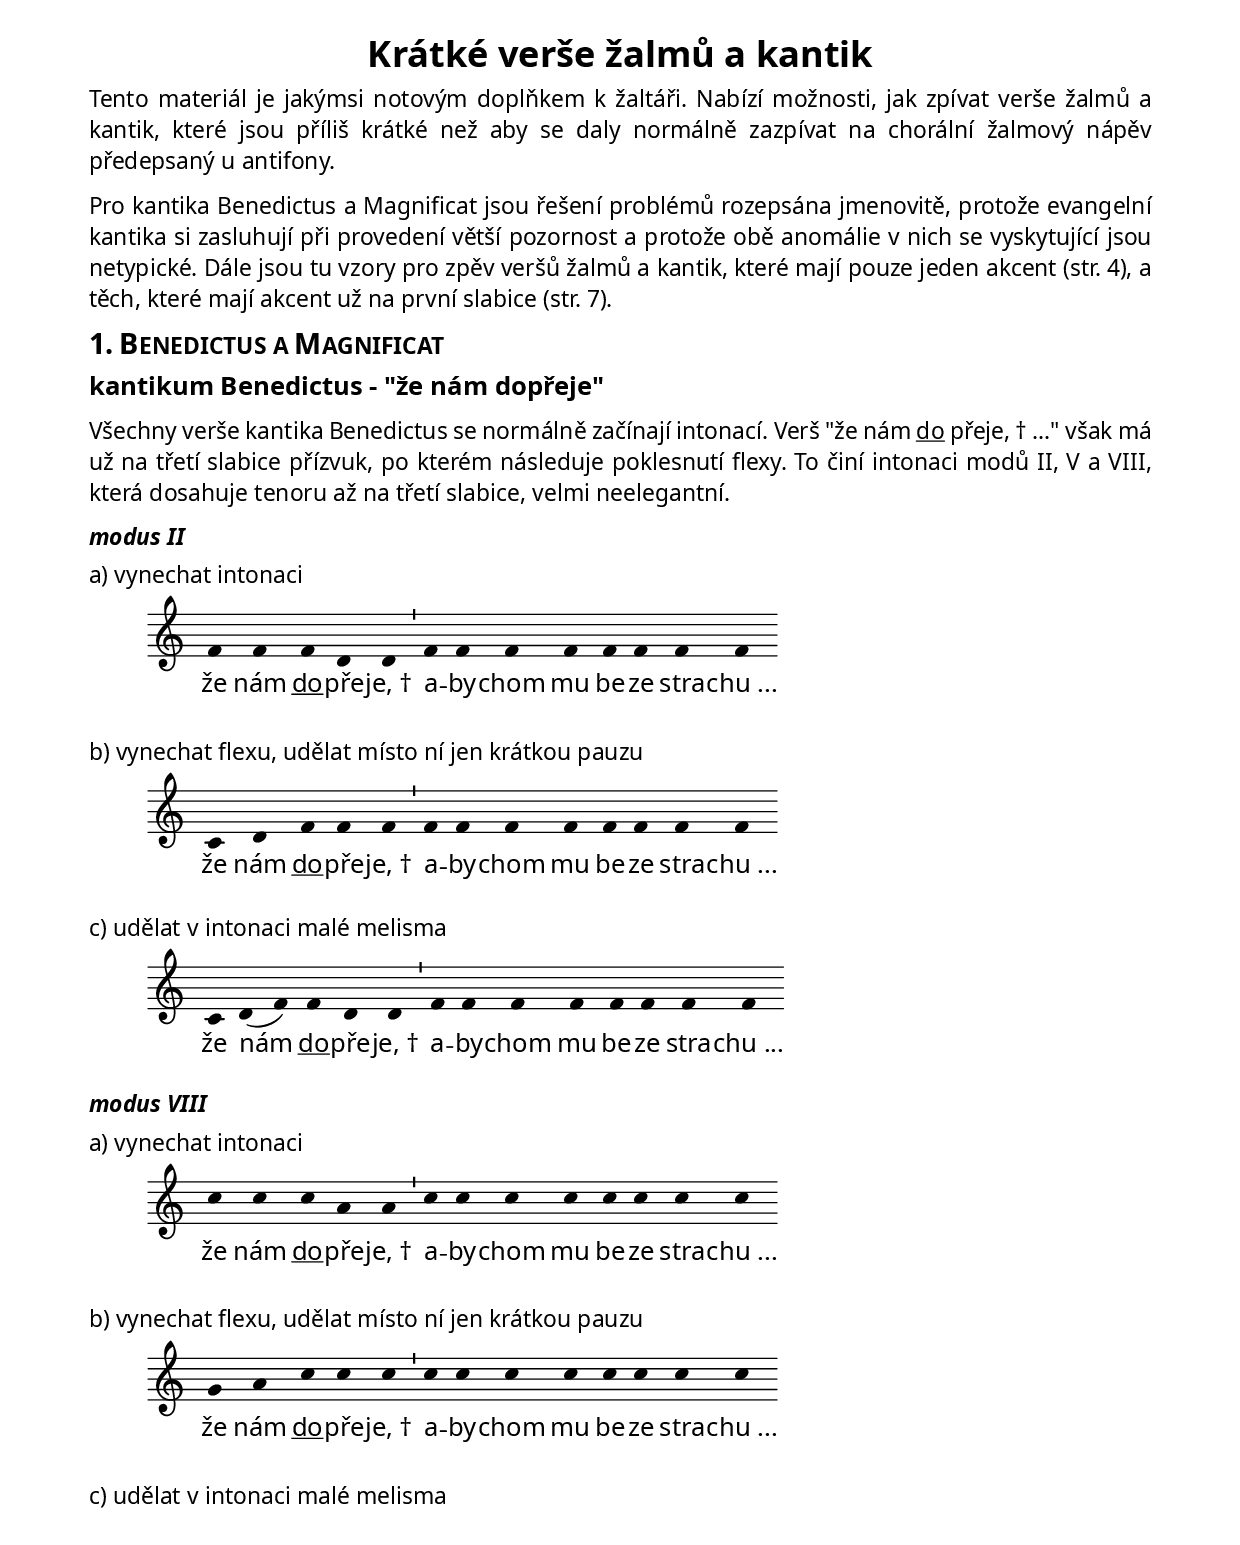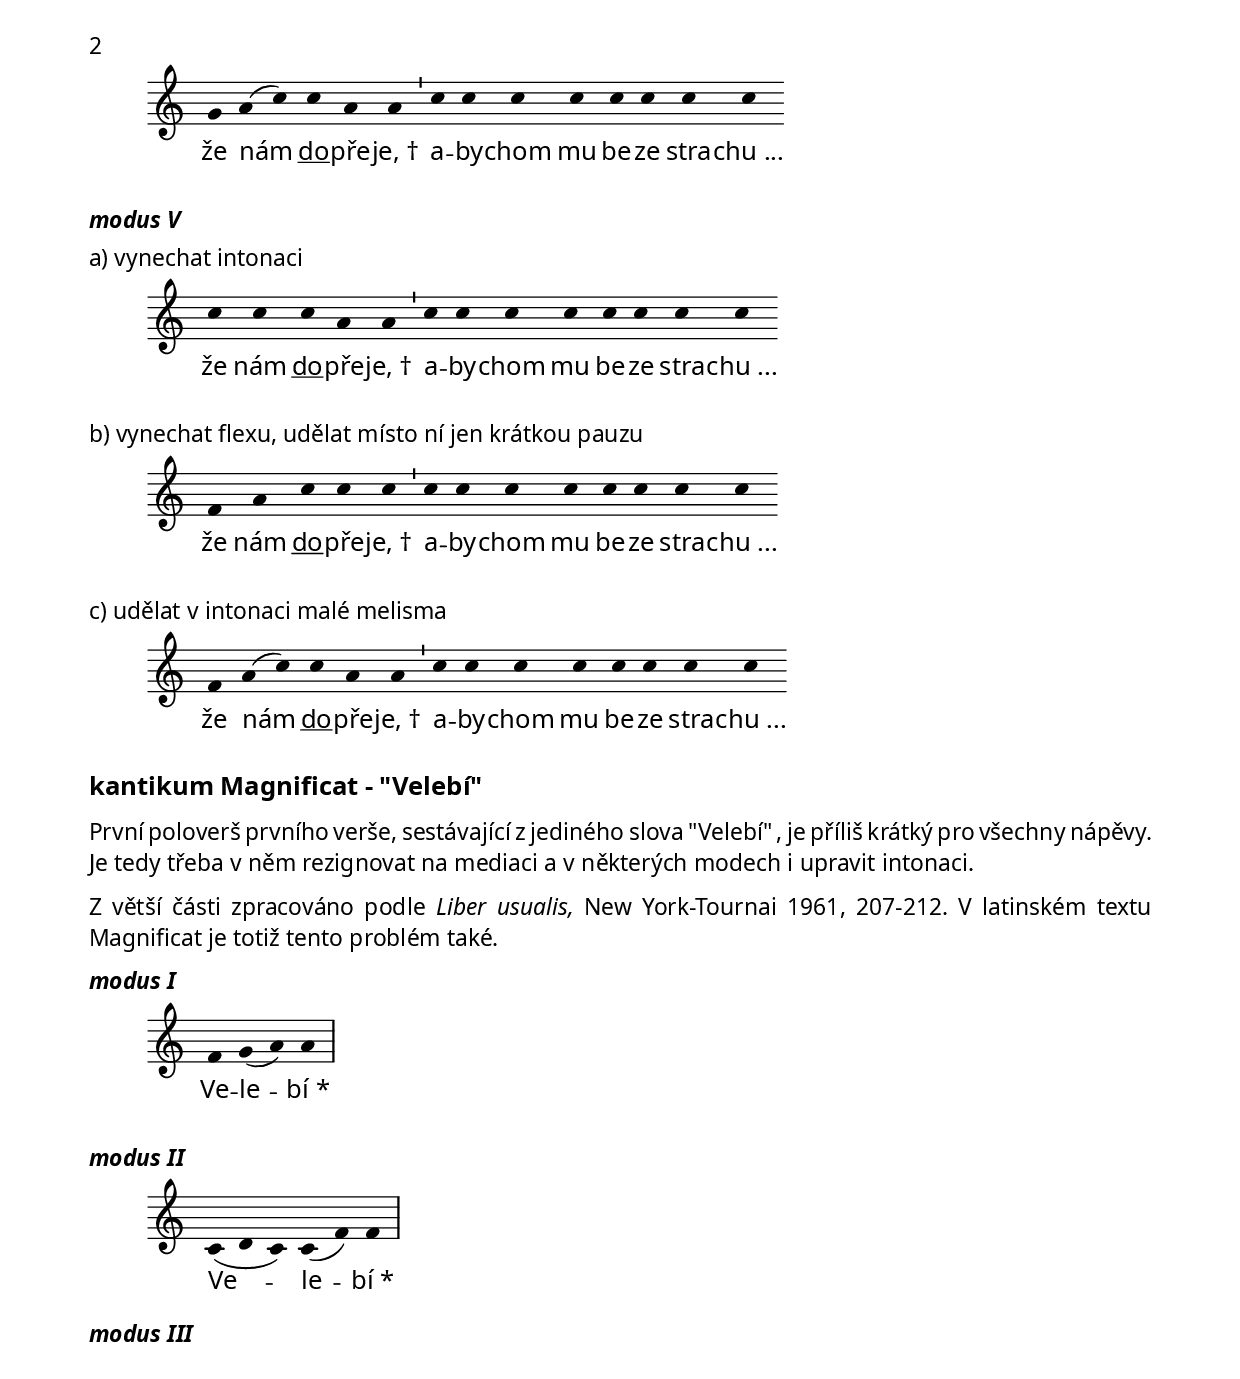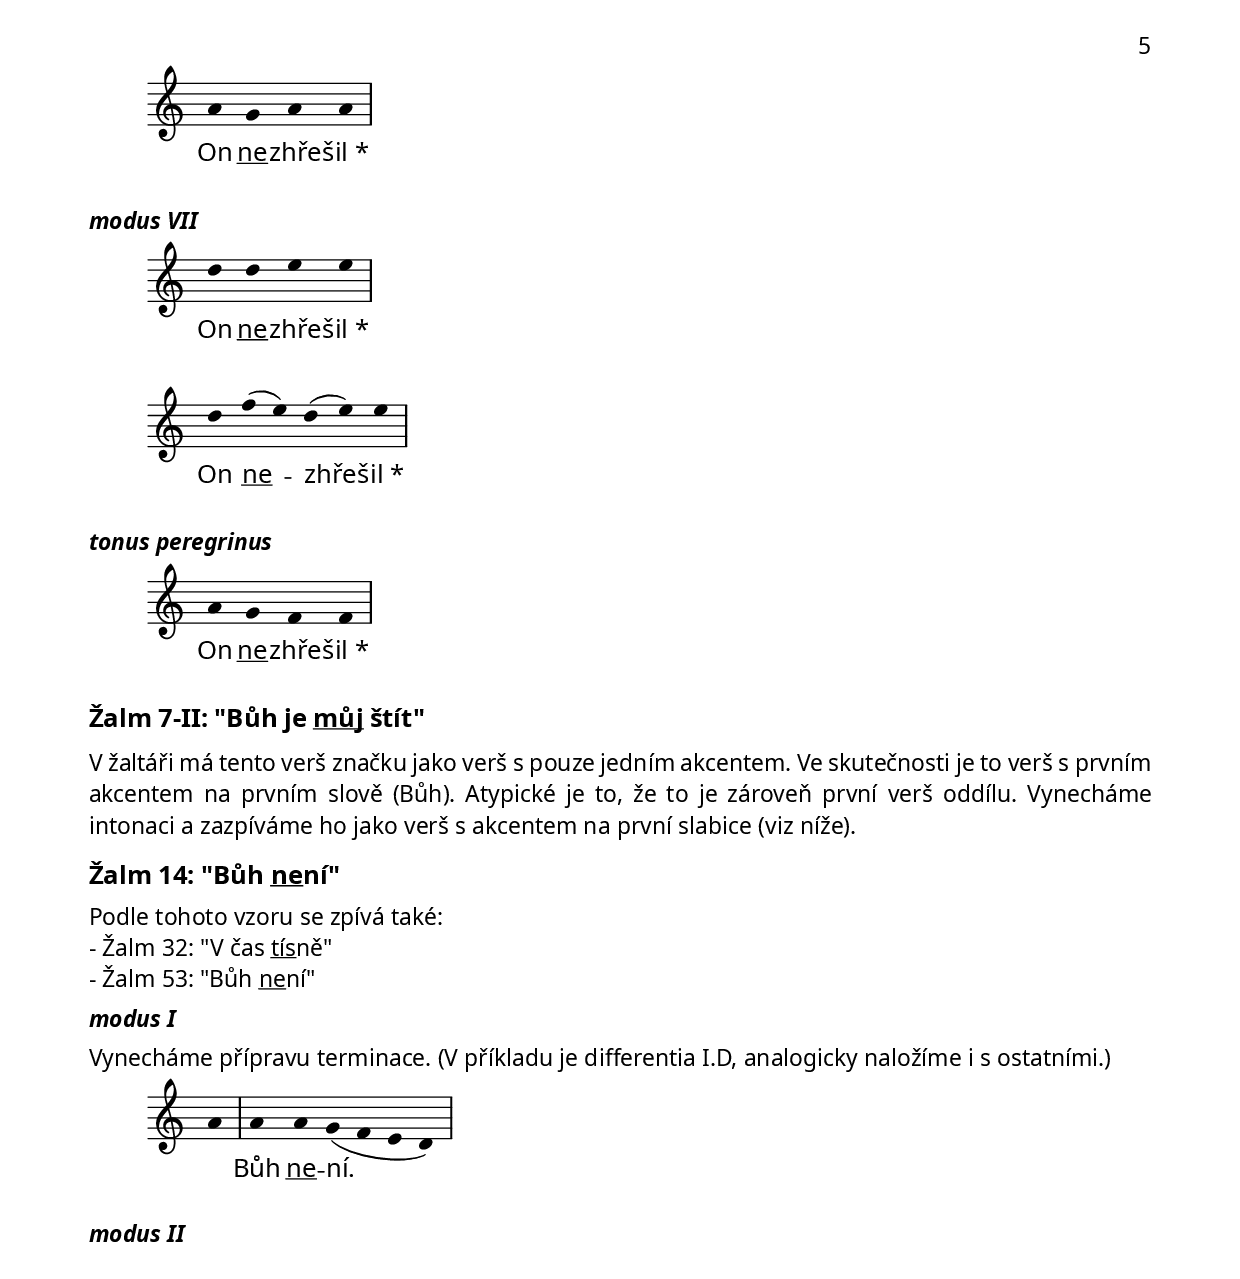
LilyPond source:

\version "2.14.2"

\header {
  title = "Krátké verše žalmů a kantik"
}

\include "spolecne.ly"

#(define-markup-command (kapitola layout props obsah)(markup?)
   "Nadpis kapitoly"
   (interpret-markup layout props
		     (markup #:bold
			     #:huge
                             #:caps obsah)))

#(define-markup-command (sekce layout props obsah)(markup?)
   "Nadpis sekce"
   (interpret-markup layout props
		     (markup #:bold
			     #:large obsah)))

#(define-markup-command (subsekce layout props obsah)(markup?)
   "Nadpis subsekce"
   (interpret-markup layout props
		     (markup #:bold #:italic obsah)))

\markup\justify{
Tento materiál je jakýmsi notovým doplňkem k žaltáři.
Nabízí možnosti, jak zpívat verše žalmů a kantik,
které jsou příliš krátké než aby se daly normálně zazpívat
na chorální žalmový nápěv předepsaný u antifony.
}

\markup\justify{
Pro kantika Benedictus a Magnificat jsou řešení problémů
rozepsána jmenovitě, protože evangelní kantika si zasluhují
při provedení větší pozornost a protože obě anomálie v nich se
vyskytující jsou netypické.
Dále jsou tu vzory pro zpěv veršů žalmů a kantik,
které mají pouze jeden akcent \concat{(str. " "\page-ref #'jedenakcent "0" "?"),} a těch, které mají akcent
už na první slabice \concat{(str. " "\page-ref #'akcentprvni "0" "?").}
}

\markup\kapitola{1. Benedictus a Magnificat}
\label #'benmag

\markup\sekce{kantikum Benedictus - "\"že nám dopřeje\""}

\markup\justify{
Všechny verše kantika Benedictus se normálně začínají
intonací. Verš "\"že" nám \underline{do}přeje, \Dagger "...\""
však má už na třetí slabice přízvuk, po kterém následuje
poklesnutí flexy. To činí intonaci modů II, V a VIII,
která dosahuje tenoru až na třetí slabice, velmi neelegantní.
}

\markup\subsekce{modus II}
\markup{a) vynechat intonaci}
\score {
  \relative c' {
    \choralniRezim
    f4 f f d d \barMin
    f f f f f f f f
  }
  \addlyrics {
    že nám \markup\underline{do} -- pře -- \markup{je, \Dagger}
    a -- by -- chom mu be -- ze stra -- chu_...
  }
  \header {
    id = "benedictus_IIa"
  }
}

\markup{b) vynechat flexu, udělat místo ní jen krátkou pauzu}
\score {
  \relative c' {
    \choralniRezim
    c4 d f f f \barMin
    f f f f f f f f
  }
  \addlyrics {
    že nám \markup\underline{do} -- pře -- \markup{je, \Dagger}
    a -- by -- chom mu be -- ze stra -- chu_...
  }
  \header {
    id = "benedictus_IIb"
  }
}

\markup{c) udělat v intonaci malé melisma}
\score {
  \relative c' {
    \choralniRezim
    c4 d( f) f d d \barMin
    f f f f f f f f
  }
  \addlyrics {
    že nám \markup\underline{do} -- pře -- \markup{je, \Dagger}
    a -- by -- chom mu be -- ze stra -- chu_...
  }
  \header {
    id = "benedictus_IIc"
  }
}

\markup\subsekce{modus VIII}

\markup{a) vynechat intonaci}
\score {
  \relative c'' {
    \choralniRezim
    c4 c c a a \barMin
    c c c c c c c c
  }
  \addlyrics {
    že nám \markup\underline{do} -- pře -- \markup{je, \Dagger}
    a -- by -- chom mu be -- ze stra -- chu_...
  }
  \header {
    id = "benedictus_VIIIa"
  }
}

\markup{b) vynechat flexu, udělat místo ní jen krátkou pauzu}
\score {
  \relative c'' {
    \choralniRezim
    g4 a c c c \barMin
    c c c c c c c c
  }
  \addlyrics {
    že nám \markup\underline{do} -- pře -- \markup{je, \Dagger}
    a -- by -- chom mu be -- ze stra -- chu_...
  }
  \header {
    id = "benedictus_VIIIb"
  }
}

\markup{c) udělat v intonaci malé melisma}
\score {
  \relative c'' {
    \choralniRezim
    g4 a( c) c a a \barMin
    c c c c c c c c
  }
  \addlyrics {
    že nám \markup\underline{do} -- pře -- \markup{je, \Dagger}
    a -- by -- chom mu be -- ze stra -- chu_...
  }
  \header {
    id = "benedictus_VIIIc"
  }
}

\markup\subsekce{modus V}

\markup{a) vynechat intonaci}
\score {
  \relative c'' {
    \choralniRezim
    c c c a a \barMin
    c c c c c c c c
  }
  \addlyrics {
    že nám \markup\underline{do} -- pře -- \markup{je, \Dagger}
    a -- by -- chom mu be -- ze stra -- chu_...
  }
  \header {
    id = "benedictus_Va"
  }
}

\markup{b) vynechat flexu, udělat místo ní jen krátkou pauzu}
\score {
  \relative c' {
    \choralniRezim
    f4 a c c c \barMin
    c c c c c c c c
  }
  \addlyrics {
    že nám \markup\underline{do} -- pře -- \markup{je, \Dagger}
    a -- by -- chom mu be -- ze stra -- chu_...
  }
  \header {
    id = "benedictus_Vb"
  }
}

\markup{c) udělat v intonaci malé melisma}
\score {
  \relative c' {
    \choralniRezim
    f4 a( c) c a a \barMin
    c c c c c c c c
  }
  \addlyrics {
    že nám \markup\underline{do} -- pře -- \markup{je, \Dagger}
    a -- by -- chom mu be -- ze stra -- chu_...
  }
  \header {
    id = "benedictus_Vb"
  }
}

\markup\sekce{kantikum Magnificat - "\"Velebí\""}

\markup\justify{
První poloverš prvního verše, sestávající z jediného
slova "\"Velebí\"", je příliš krátký pro všechny nápěvy.
Je tedy třeba v něm rezignovat na mediaci a v některých
modech i upravit intonaci.
}

\markup\justify{
Z větší části zpracováno podle \italic{Liber usualis,} New York-Tournai 1961, 207-212.
V latinském textu Magnificat je totiž tento problém také.
}

\markup\subsekce{modus I}
\score {
  \relative c' {
    \choralniRezim
    f4 g( a) a \barMax
  }
  \addlyrics {
    Ve -- le -- bí_*
  }
  \header {
    id = "magnificat_I"
  }
}

\markup\subsekce{modus II}
\score {
  \relative c' {
    \choralniRezim
    c( d c) c( f) f \barMax
  }
  \addlyrics {
    Ve -- le -- bí_*
  }
  \header {
    id = "magnificat_II"
  }
}

\markup\subsekce{modus III}
\score {
  \relative c'' {
    \choralniRezim
    g a( c) c \barMax
  }
  \addlyrics {
    Ve -- le -- bí_*
  }
  \header {
    id = "magnificat_III"
  }
}

\markup\subsekce{modus IV}
\score {
  \relative c'' {
    \choralniRezim
    a g( a) a \barMax
  }
  \addlyrics {
    Ve -- le -- bí_*
  }
  \header {
    id = "magnificat_IV"
  }
}

\markup\subsekce{modus V}
\score {
  \relative c' {
    \choralniRezim
    f4 a( c) c \barMax
  }
  \addlyrics {
    Ve -- le -- bí_*
  }
  \header {
    id = "magnificat_V"
  }
}

\markup\subsekce{modus VI}
\score {
  \relative c' {
    \choralniRezim
    f4 g( a) a \barMax
  }
  \addlyrics {
    Ve -- le -- bí_*
  }
  \header {
    id = "magnificat_VI"
  }
}

\markup\subsekce{modus VII}
\score {
  \relative c'' {
    \choralniRezim
    c( b) c( d) d \barMax
  }
  \addlyrics {
    Ve -- le -- bí_*
  }
  \header {
    id = "magnificat_VII"
  }
}

\markup\subsekce{modus VIII}
\score {
  \relative c'' {
    \choralniRezim
    g4( a g) g( c) c \barMax
  }
  \addlyrics {
    Ve -- le -- bí_*
  }
  \header {
    id = "magnificat_VIII"
  }
}

\markup\subsekce{tonus peregrinus}
\score {
  \relative c'' {
    \choralniRezim
    a( bes) a g4.( f) \barMax
  }
  \addlyrics {
    Ve -- le -- bí_*
  }
  \header {
    id = "magnificat_per"
  }
}

\pageBreak

\markup\kapitola{2. Verše s pouze jedním akcentem}
\label #'jedenakcent

\markup\sekce{kantikum 1Petr 2: "\"On" \concat{\underline{ne}zhřešil"\""}}
\markup\column{
\line{Podle tohoto vzoru se zpívá také:}
\line{- kantikum Dt 32: "\"Tak" \underline{ho} "vzal\""}
}

\markup\subsekce{modus I}
\score {
  \relative c'' {
    \choralniRezim
    a4 g a a \barMax
  }
  \addlyrics {
    On \markup\underline{ne} -- zhře -- šil_*
  }
  \header {
    id = ""
  }
}

\markup\subsekce{modus III}
\score {
  \relative c'' {
    \choralniRezim
    c4 c b( a) c \barMax
  }
  \addlyrics {
    On \markup\underline{ne} -- zhře -- šil_*
  }
  \header {
    id = ""
  }
}
\markup\justify{Následující varianta melodicky využívá i
přebytečnou čtvrtou slabiku a nedá se proto použít pro
ještě kratší verše, jako např. "\"Tak" \underline{ho} "vzal\"".
}
\score {
  \relative c'' {
    \choralniRezim
    c4 d( c) b( a) c \barMax
  }
  \addlyrics {
    On \markup\underline{ne} -- zhře -- šil_*
  }
  \header {
    id = ""
  }
}

\markup\subsekce{modus IV}
\score {
  \relative c'' {
    \choralniRezim
    a4 b a a \barMax
  }
  \addlyrics {
    On \markup\underline{ne} -- zhře -- šil_*
  }
  \header {
    id = ""
  }
}

\markup\subsekce{modus VI}
\score {
  \relative c'' {
    \choralniRezim
    a4 a f f \barMax
  }
  \addlyrics {
    On \markup\underline{ne} -- zhře -- šil_*
  }
  \header {
    id = ""
  }
}
\score {
  \relative c'' {
    \choralniRezim
    a4 g a a \barMax
  }
  \addlyrics {
    On \markup\underline{ne} -- zhře -- šil_*
  }
  \header {
    id = ""
  }
}

\markup\subsekce{modus VII}
\score {
  \relative c'' {
    \choralniRezim
    d4 d e e \barMax
  }
  \addlyrics {
    On \markup\underline{ne} -- zhře -- šil_*
  }
  \header {
    id = ""
  }
}
\score {
  \relative c'' {
    \choralniRezim
    d4 f( e) d( e) e \barMax
  }
  \addlyrics {
    On \markup\underline{ne} -- zhře -- šil_*
  }
  \header {
    id = ""
  }
}

\markup\subsekce{tonus peregrinus}
\score {
  \relative c'' {
    \choralniRezim
    a g f f \barMax
  }
  \addlyrics {
    On \markup\underline{ne} -- zhře -- šil_*
  }
  \header {
    id = ""
  }
}

\markup\sekce{Žalm 7-II: "\"Bůh" je \underline{můj} "štít\""}
\markup\justify{
V žaltáři má tento verš značku jako verš s pouze jedním
akcentem. Ve skutečnosti je to verš s prvním akcentem na prvním
slově (Bůh). Atypické je to, že to je zároveň první verš
oddílu. Vynecháme intonaci a zazpíváme ho jako verš s akcentem
na první slabice (viz níže).
}

\markup\sekce{Žalm 14: "\"Bůh" \concat{\underline{ne}ní"\""}}
\markup\column{
\line{Podle tohoto vzoru se zpívá také:}
\line{- Žalm 32: "\"V čas" \concat{\underline{tís}ně"\""}}
\line{- Žalm 53: "\"Bůh" \concat{\underline{ne}ní"\""}}
}

\markup\subsekce{modus I}
\markup\justify{
Vynecháme přípravu terminace. (V příkladu je differentia I.D,
analogicky naložíme i s ostatními.)
}
\score {
  \relative c'' {
    \choralniRezim
    a \barMax a4 a g( f e d) \barMax
  }
  \addlyrics {
    \skip 1 Bůh \markup\underline{ne} -- ní.
  }
  \header {
    id = ""
  }
}

\markup\subsekce{modus II}
\score {
  \relative c' {
    \choralniRezim
    f \barMax e c d \barMax
  }
  \addlyrics {
    \skip 1 Bůh \markup\underline{ne} -- ní.
  }
  \header {
    id = ""
  }
}

\markup\subsekce{modus III}
\markup{differentiae b, a, a2:}
\score {
  \relative c'' {
    \choralniRezim
    c \barMax a c b \barMax
  }
  \addlyrics {
    \skip 1 Bůh \markup\underline{ne} -- ní.
  }
  \header {
    id = ""
  }
}
\markup{differentiae a2, g, g2: skončíme na tenoru c}
\score {
  \relative c'' {
    \choralniRezim
    c \barMax a c c \barMax
  }
  \addlyrics {
    \skip 1 Bůh \markup\underline{ne} -- ní.
  }
  \header {
    id = ""
  }
}

\markup\subsekce{modus IV}
\markup{differentiae g, c nemají problém.}
\markup{differentia E:}
\score {
  \relative c'' {
    \choralniRezim
    a4 \barMax a g( f) e \barMax
  }
  \addlyrics {
    \skip 1 Bůh \markup\underline{ne} -- ní.
  }
  \header {
    id = ""
  }
}
\markup{differentiae A, A*, d:}
\score {
  \relative c'' {
    \choralniRezim
    d4 \barMax e c a \barMax
  }
  \addlyrics {
    \skip 1 Bůh \markup\underline{ne} -- ní.
  }
  \header {
    id = ""
  }
}

\pageBreak % ZLOM

\markup\subsekce{modus V}
\score {
  \relative c'' {
    \choralniRezim
    c \barMax c d c \barMax
  }
  \addlyrics {
    \skip 1 Bůh \markup\underline{ne} -- ní.
  }
  \header {
    id = ""
  }
}

\markup\subsekce{modus VI}
\score {
  \relative c'' {
    \choralniRezim
    a \barMax g( a) g f \barMax
  }
  \addlyrics {
    \skip 1 Bůh \markup\underline{ne} -- ní.
  }
  \header {
    id = ""
  }
}

\markup\subsekce{modus VII}
\markup{Zcela vynechat tenor d; první dva tóny terminace svázat.}
\score {
  \relative c'' {
    \choralniRezim
    e \barMax e( d) c b( a) \barMax
  }
  \addlyrics {
    \skip 1 Bůh \markup\underline{ne} -- ní.
  }
  \header {
    id = ""
  }
}

\markup\subsekce{modus VIII}
\markup{Zcela vynechat tenor c; první dva tóny terminace svázat.}
\score {
  \relative c'' {
    \choralniRezim
    c \barMax b( c) a g \barMax
  }
  \addlyrics {
    \skip 1 Bůh \markup\underline{ne} -- ní.
  }
  \header {
    id = ""
  }
}

\markup\subsekce{tonus peregrinus}
\score {
  \relative c' {
    \choralniRezim
    f \barMax g f e( d) \barMax
  }
  \addlyrics {
    \skip 1 Bůh \markup\underline{ne} -- ní.
  }
  \header {
    id = ""
  }
}

\markup\kapitola{3. Verše s akcentem již na první slabice}
\label #'akcentprvni
\markup\justify{
Veršů s akcentem již na první slabice je v žaltáři velké
množství. Následují dva vzory, podle kterých se všechny
dají zazpívat.
}

\markup\kapitola{3.1 v prvním poloverši}

\markup\sekce{Žalm 118-II: \concat{"\"" \underline{Já} sot " " \underline{ze} " " spásy "\""}}

\markup\subsekce{modus I}
\score {
  \relative c'' {
    \choralniRezim
    bes a g a a \barMax
  }
  \addlyrics {
    \markup\underline{Já} -- sot \markup\underline{ze} spá -- sy_*
  }
  \header {
    id = ""
  }
}

\pageBreak % ZLOM

\markup\subsekce{modus III}
\score {
  \relative c'' {
    \choralniRezim
    d4 c c b( a) c \barMax
  }
  \addlyrics {
    \markup\underline{Já} -- sot \markup\underline{ze} spá -- sy_*
  }
  \header {
    id = ""
  }
}

\markup\subsekce{modus IV}
\score {
  \relative c'' {
    \choralniRezim
    g4 a b a a \barMax
  }
  \addlyrics {
    \markup\underline{Já} -- sot \markup\underline{ze} spá -- sy_*
  }
  \header {
    id = ""
  }
}

\markup\subsekce{modus VII}
\score {
  \relative c'' {
    \choralniRezim
    f4 e d e e \barMax
  }
  \addlyrics {
    \markup\underline{Já} -- sot \markup\underline{ze} spá -- sy_*
  }
  \header {
    id = ""
  }
}

\markup\subsekce{tonus peregrinus}
\score {
  \relative c'' {
    \choralniRezim
    g4( bes) a g f f \barMax
  }
  \addlyrics {
    \markup\underline{Já} -- sot \markup\underline{ze} spá -- sy_*
  }
  \header {
    id = ""
  }
}

\markup\kapitola{3.2 ve druhém poloverši}

\markup\sekce{Žalm 27-II: \concat{"\"" \underline{V ze} mi " " \underline{ži} vých "\""}}

\markup\subsekce{modus I}
\score {
  \relative c'' {
    \choralniRezim
    a4 \barMax g f g( a) g( f e d) \barMax
  }
  \addlyrics {
    \skip 1 \markup\underline{V ze} -- mi \markup\underline{ži} -- vých.
  }
  \header {
    id = ""
  }
}

\markup\subsekce{modus IV}
\markup{differentia E:}
\score {
  \relative c'' {
    \choralniRezim
    a4 \barMax a b( a) g( f) e \barMax
  }
  \addlyrics {
    \skip 1 \markup\underline{V ze} -- mi \markup\underline{ži} -- vých.
  }
  \header {
    id = ""
  }
}
\markup{differentiae A, A*, d:}
\score {
  \relative c'' {
    \choralniRezim
    d4 \barMax d4 e c a \barMax
  }
  \addlyrics {
    \skip 1 \markup\underline{V ze} -- mi \markup\underline{ži} -- vých.
  }
  \header {
    id = ""
  }
}

\pageBreak % ZLOM

\markup\subsekce{modus VI}
\score {
  \relative c'' {
    \choralniRezim
    a4 \barMax f g( a) g f \barMax
  }
  \addlyrics {
    \skip 1 \markup\underline{V ze} -- mi \markup\underline{ži} -- vých.
  }
  \header {
    id = ""
  }
}

\markup\subsekce{modus VII}
\score {
  \relative c'' {
    \choralniRezim
    e4 \barMax e d c b( a) \barMax
  }
  \addlyrics {
    \skip 1 \markup\underline{V ze} -- mi \markup\underline{ži} -- vých.
  }
  \header {
    id = ""
  }
}

\markup\subsekce{modus VIII}
\score {
  \relative c'' {
    \choralniRezim
    c4 \barMax b c a g \barMax
  }
  \addlyrics {
    \skip 1 \markup\underline{V ze} -- mi \markup\underline{ži} -- vých.
  }
  \header {
    id = ""
  }
}